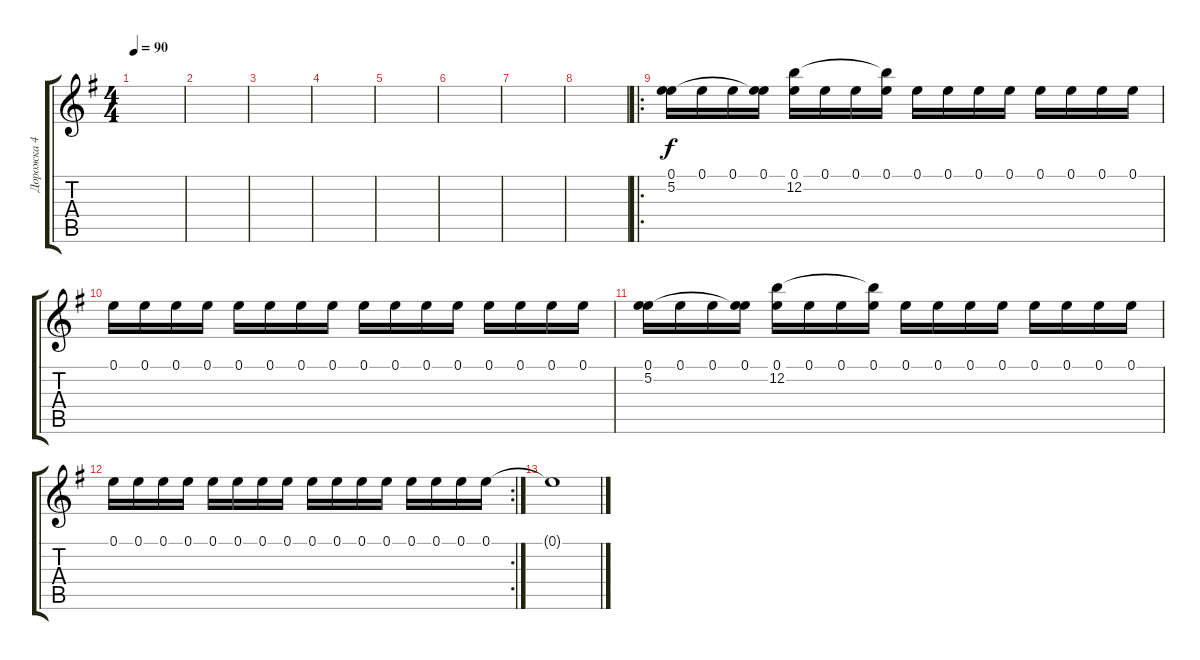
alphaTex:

\track ("Дорожка 4" "Дорожка 4") {instrument distortionguitar}
\staff {score tabs}
\tuning (E4 B3 G3 D3 A2 E2) {hide}
\ts (4 4)
\tempo 90
\clef g2
\ks g
|
|
|
|
|
|
|
|
\ro
(0.1 5.2).16{volume 9} 0.1.16 0.1.16 (0.1 5.2{t}).16 (0.1 12.2).16 0.1.16 0.1.16 (0.1 12.2{t}).16 0.1.16 0.1.16 0.1.16 0.1.16 0.1.16 0.1.16 0.1.16 0.1.16 |
0.1.16 0.1.16 0.1.16 0.1.16 0.1.16 0.1.16 0.1.16 0.1.16 0.1.16 0.1.16 0.1.16 0.1.16 0.1.16 0.1.16 0.1.16 0.1.16 |
(0.1 5.2).16 0.1.16 0.1.16 (0.1 5.2{t}).16 (0.1 12.2).16 0.1.16 0.1.16 (0.1 12.2{t}).16 0.1.16 0.1.16 0.1.16 0.1.16 0.1.16 0.1.16 0.1.16 0.1.16 |
\rc 2
0.1.16 0.1.16 0.1.16 0.1.16 0.1.16 0.1.16 0.1.16 0.1.16 0.1.16 0.1.16 0.1.16 0.1.16 0.1.16 0.1.16 0.1.16 0.1.16 |
0.1{t}.1{volume 1}
